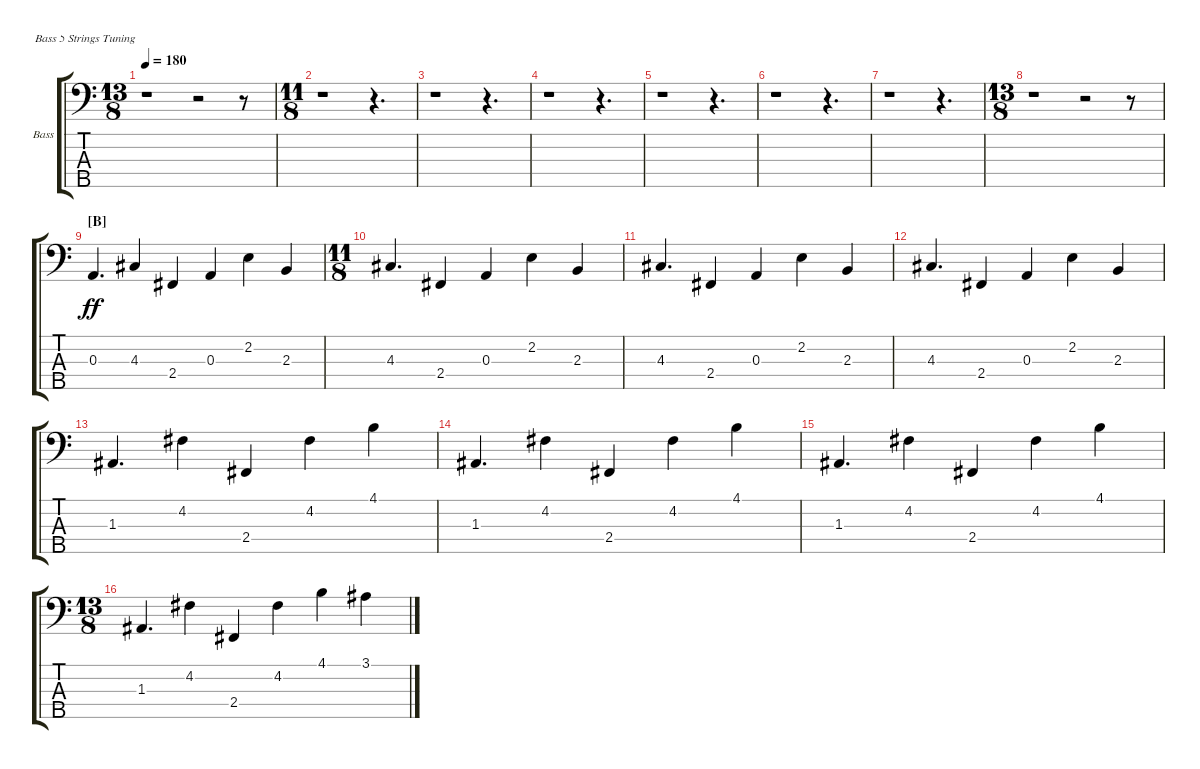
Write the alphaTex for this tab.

\defaultSystemsLayout 4
\bracketExtendMode groupsimilarinstruments
\firstSystemTrackNameOrientation horizontal
\otherSystemsTrackNameOrientation horizontal
\track ("Bass" "Bass") {instrument electricbassfinger}
\staff {score tabs}
\tuning (G2 D2 A1 E1 B0)
\ts (13 8)
\tempo 180
\clef f4
\ks c
r.1{dy ff} r.2 r.8 |
\ts (11 8)
r.1 r.4{d} |
r.1 r.4{d} |
r.1 r.4{d} |
r.1 r.4{d} |
r.1 r.4{d} |
r.1 r.4{d} |
\ts (13 8)
r.1 r.2 r.8 |
\section ("B" "")
0.3.4{d} 4.3.4 2.4.4 0.3.4 2.2.4 2.3.4 |
\ts (11 8)
4.3.4{d} 2.4.4 0.3.4 2.2.4 2.3.4 |
4.3.4{d} 2.4.4 0.3.4 2.2.4 2.3.4 |
4.3.4{d} 2.4.4 0.3.4 2.2.4 2.3.4 |
1.3.4{d} 4.2.4 2.4.4 4.2.4 4.1.4 |
1.3.4{d} 4.2.4 2.4.4 4.2.4 4.1.4 |
1.3.4{d} 4.2.4 2.4.4 4.2.4 4.1.4 |
\ts (13 8)
1.3.4{d} 4.2.4 2.4.4 4.2.4 4.1.4 3.1.4
